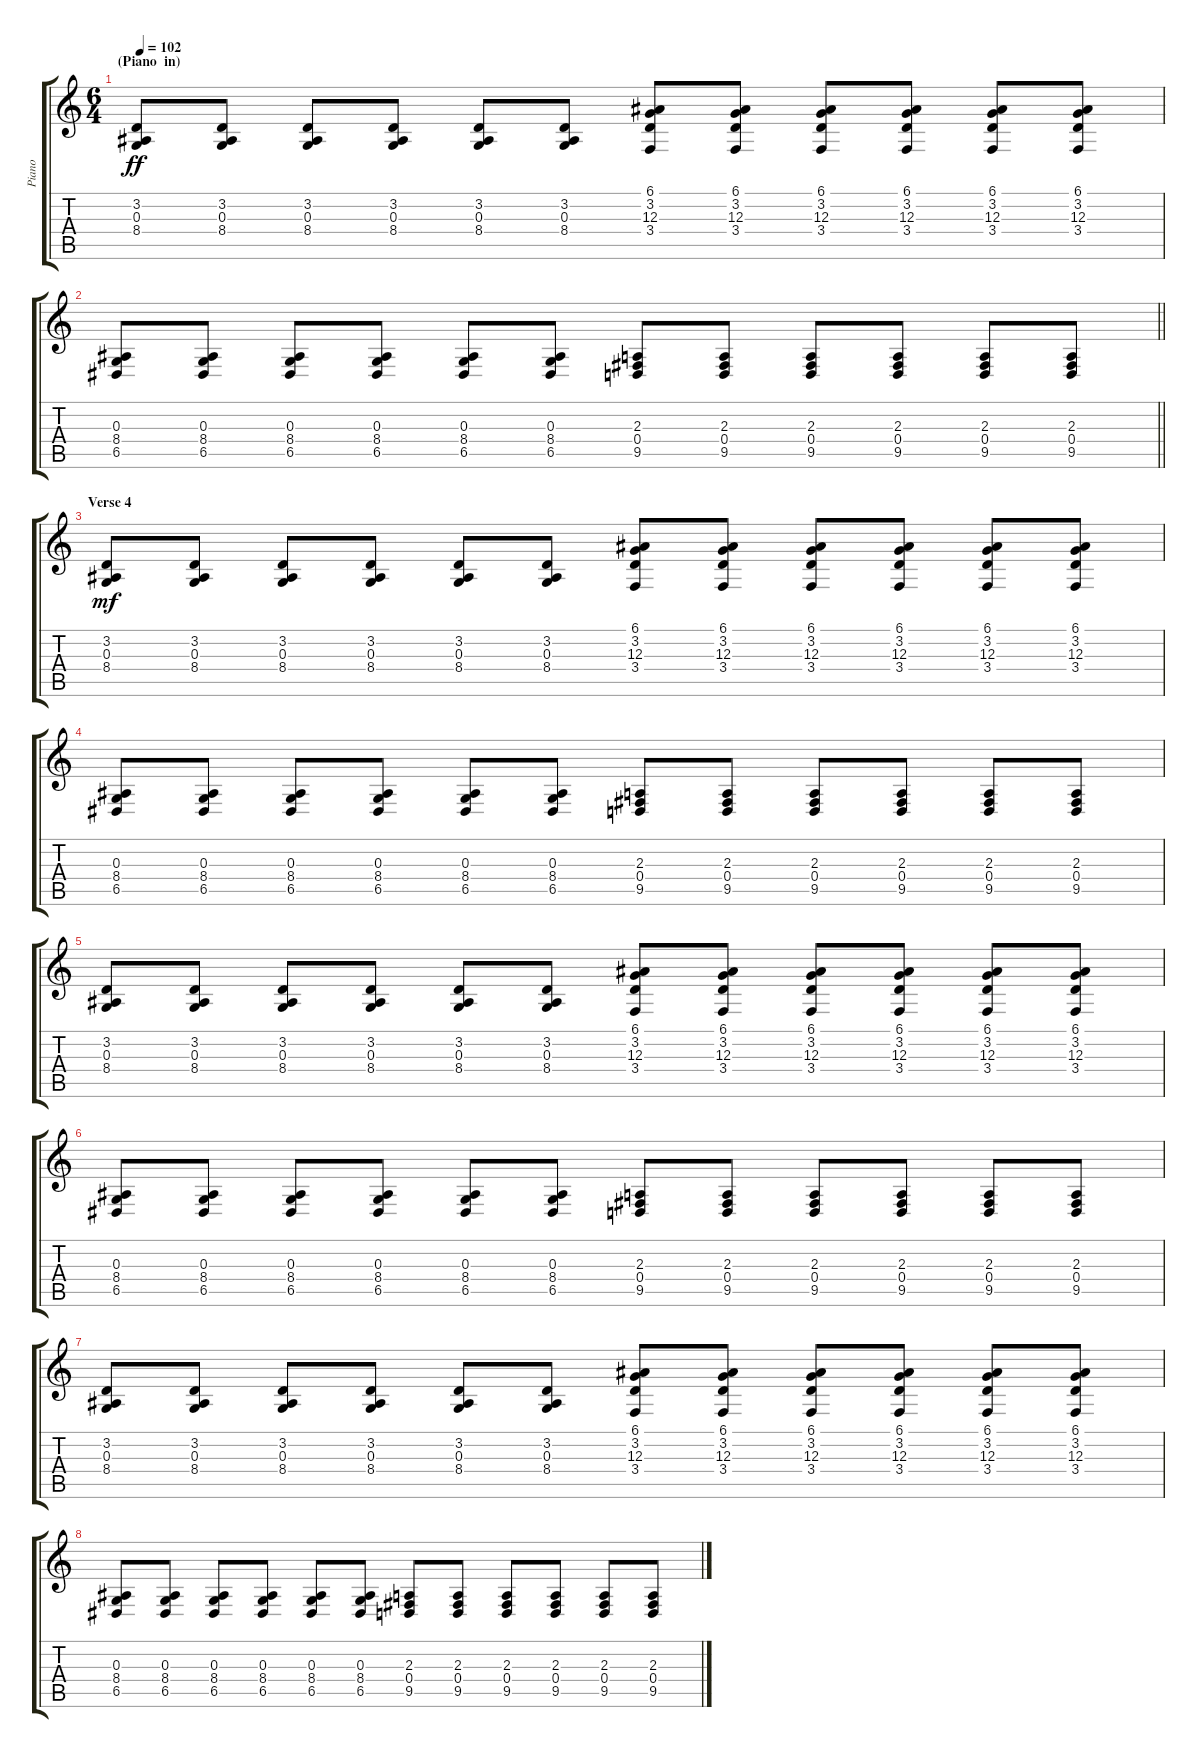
\track ("Piano" "Piano") {instrument acousticgrandpiano}
\staff {score tabs}
\tuning (E4 B3 G3 D3 A2 E2) {hide}
\ts (6 4)
\section ("" "(Piano  in)")
\tempo 102
\clef g2
\ks c
(3.2 0.3 8.4).8{dy ff} (3.2 0.3 8.4).8 (3.2 0.3 8.4).8 (3.2 0.3 8.4).8 (3.2 0.3 8.4).8 (3.2 0.3 8.4).8 (6.1 3.2 12.3 3.4).8 (6.1 3.2 12.3 3.4).8 (6.1 3.2 12.3 3.4).8 (6.1 3.2 12.3 3.4).8 (6.1 3.2 12.3 3.4).8 (6.1 3.2 12.3 3.4).8 |
\barLineRight lightlight
(0.3 8.4 6.5).8 (0.3 8.4 6.5).8 (0.3 8.4 6.5).8 (0.3 8.4 6.5).8 (0.3 8.4 6.5).8 (0.3 8.4 6.5).8 (2.3 0.4 9.5).8 (2.3 0.4 9.5).8 (2.3 0.4 9.5).8 (2.3 0.4 9.5).8 (2.3 0.4 9.5).8 (2.3 0.4 9.5).8 |
\section ("" "Verse 4")
(3.2 0.3 8.4).8{dy mf} (3.2 0.3 8.4).8 (3.2 0.3 8.4).8 (3.2 0.3 8.4).8 (3.2 0.3 8.4).8 (3.2 0.3 8.4).8 (6.1 3.2 12.3 3.4).8 (6.1 3.2 12.3 3.4).8 (6.1 3.2 12.3 3.4).8 (6.1 3.2 12.3 3.4).8 (6.1 3.2 12.3 3.4).8 (6.1 3.2 12.3 3.4).8 |
(0.3 8.4 6.5).8 (0.3 8.4 6.5).8 (0.3 8.4 6.5).8 (0.3 8.4 6.5).8 (0.3 8.4 6.5).8 (0.3 8.4 6.5).8 (2.3 0.4 9.5).8 (2.3 0.4 9.5).8 (2.3 0.4 9.5).8 (2.3 0.4 9.5).8 (2.3 0.4 9.5).8 (2.3 0.4 9.5).8 |
(3.2 0.3 8.4).8 (3.2 0.3 8.4).8 (3.2 0.3 8.4).8 (3.2 0.3 8.4).8 (3.2 0.3 8.4).8 (3.2 0.3 8.4).8 (6.1 3.2 12.3 3.4).8 (6.1 3.2 12.3 3.4).8 (6.1 3.2 12.3 3.4).8 (6.1 3.2 12.3 3.4).8 (6.1 3.2 12.3 3.4).8 (6.1 3.2 12.3 3.4).8 |
(0.3 8.4 6.5).8 (0.3 8.4 6.5).8 (0.3 8.4 6.5).8 (0.3 8.4 6.5).8 (0.3 8.4 6.5).8 (0.3 8.4 6.5).8 (2.3 0.4 9.5).8 (2.3 0.4 9.5).8 (2.3 0.4 9.5).8 (2.3 0.4 9.5).8 (2.3 0.4 9.5).8 (2.3 0.4 9.5).8 |
(3.2 0.3 8.4).8 (3.2 0.3 8.4).8 (3.2 0.3 8.4).8 (3.2 0.3 8.4).8 (3.2 0.3 8.4).8 (3.2 0.3 8.4).8 (6.1 3.2 12.3 3.4).8 (6.1 3.2 12.3 3.4).8 (6.1 3.2 12.3 3.4).8 (6.1 3.2 12.3 3.4).8 (6.1 3.2 12.3 3.4).8 (6.1 3.2 12.3 3.4).8 |
(0.3 8.4 6.5).8 (0.3 8.4 6.5).8 (0.3 8.4 6.5).8 (0.3 8.4 6.5).8 (0.3 8.4 6.5).8 (0.3 8.4 6.5).8 (2.3 0.4 9.5).8 (2.3 0.4 9.5).8 (2.3 0.4 9.5).8 (2.3 0.4 9.5).8 (2.3 0.4 9.5).8 (2.3 0.4 9.5).8
